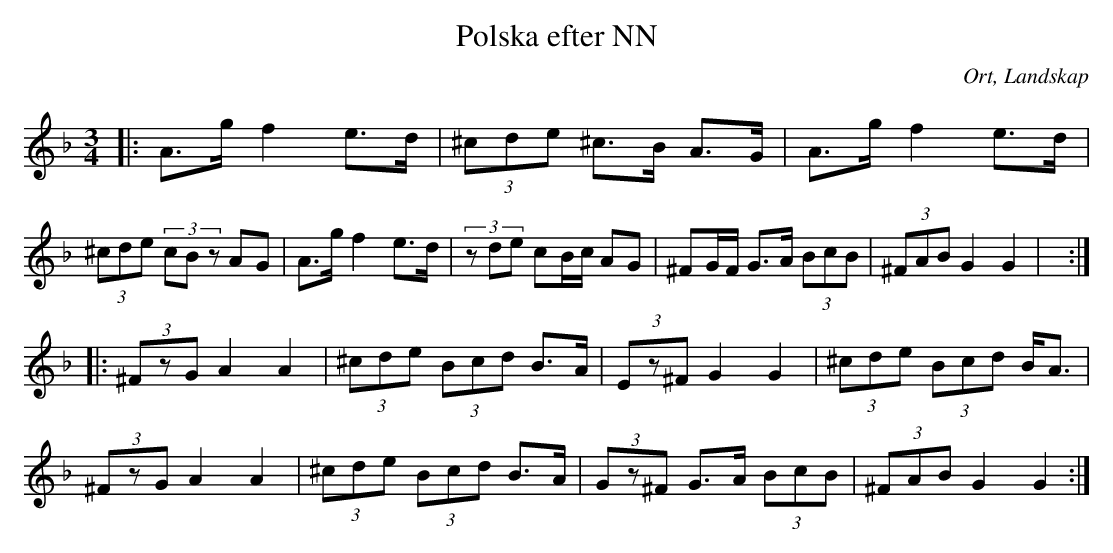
X:1
T:Polska efter NN
O:Ort, Landskap
M:3/4
L:1/8
K:Dm
|: A>g f2 e>d|(3^cde ^c>B A>G|A>g f2 e>d|(3^cde (3cBz AG|A>g f2 e>d|(3zde cB/c/ AG|^FG/F/ G>A (3BcB|(3^FAB G2 G2|  :|
|:(3^FzG A2 A2|(3^cde (3Bcd B>A|(3Ez^F G2 G2|(3^cde (3Bcd B<A|
(3^FzG A2 A2|(3^cde (3Bcd B>A| (3Gz^F G>A (3BcB|(3^FAB G2 G2:|
